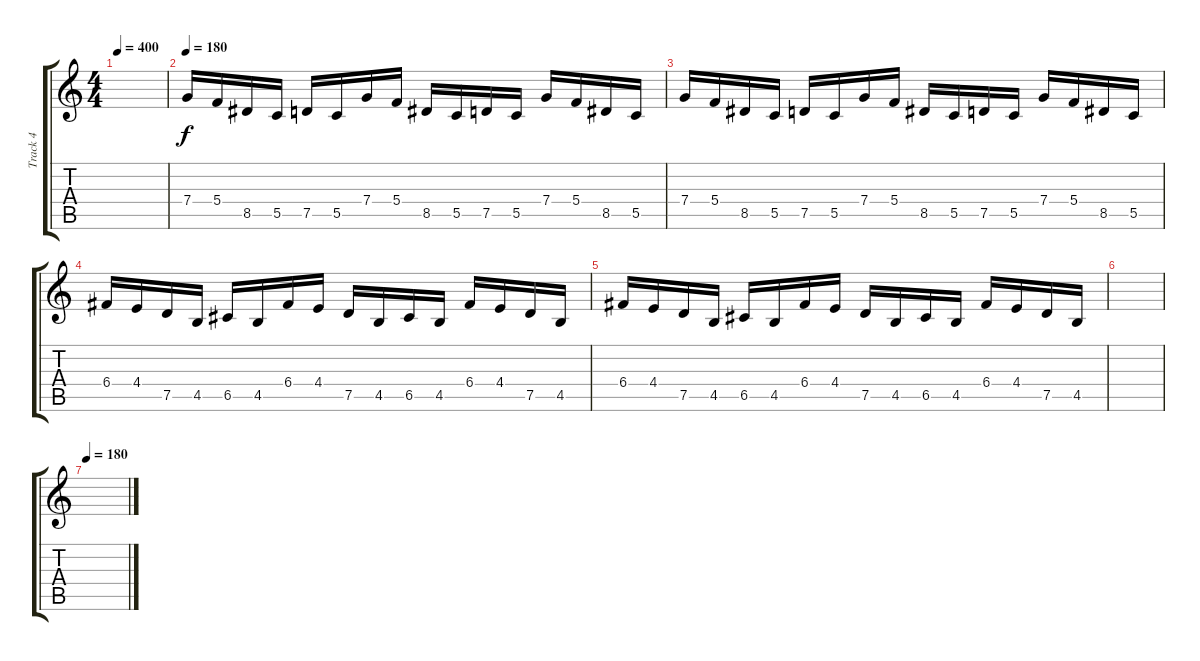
\track ("Track 4" "Track 4") {instrument overdrivenguitar}
\staff {score tabs}
\tuning (D4 A3 F3 C3 G2 D2) {hide}
\ts (4 4)
\tempo 400
\clef g2
\ks c
|
\tempo 180
7.4.16 5.4.16 8.5.16 5.5.16 7.5.16 5.5.16 7.4.16 5.4.16 8.5.16 5.5.16 7.5.16 5.5.16 7.4.16 5.4.16 8.5.16 5.5.16 |
7.4.16 5.4.16 8.5.16 5.5.16 7.5.16 5.5.16 7.4.16 5.4.16 8.5.16 5.5.16 7.5.16 5.5.16 7.4.16 5.4.16 8.5.16 5.5.16 |
6.4.16 4.4.16 7.5.16 4.5.16 6.5.16 4.5.16 6.4.16 4.4.16 7.5.16 4.5.16 6.5.16 4.5.16 6.4.16 4.4.16 7.5.16 4.5.16 |
6.4.16 4.4.16 7.5.16 4.5.16 6.5.16 4.5.16 6.4.16 4.4.16 7.5.16 4.5.16 6.5.16 4.5.16 6.4.16 4.4.16 7.5.16 4.5.16 |
|
\tempo 180
